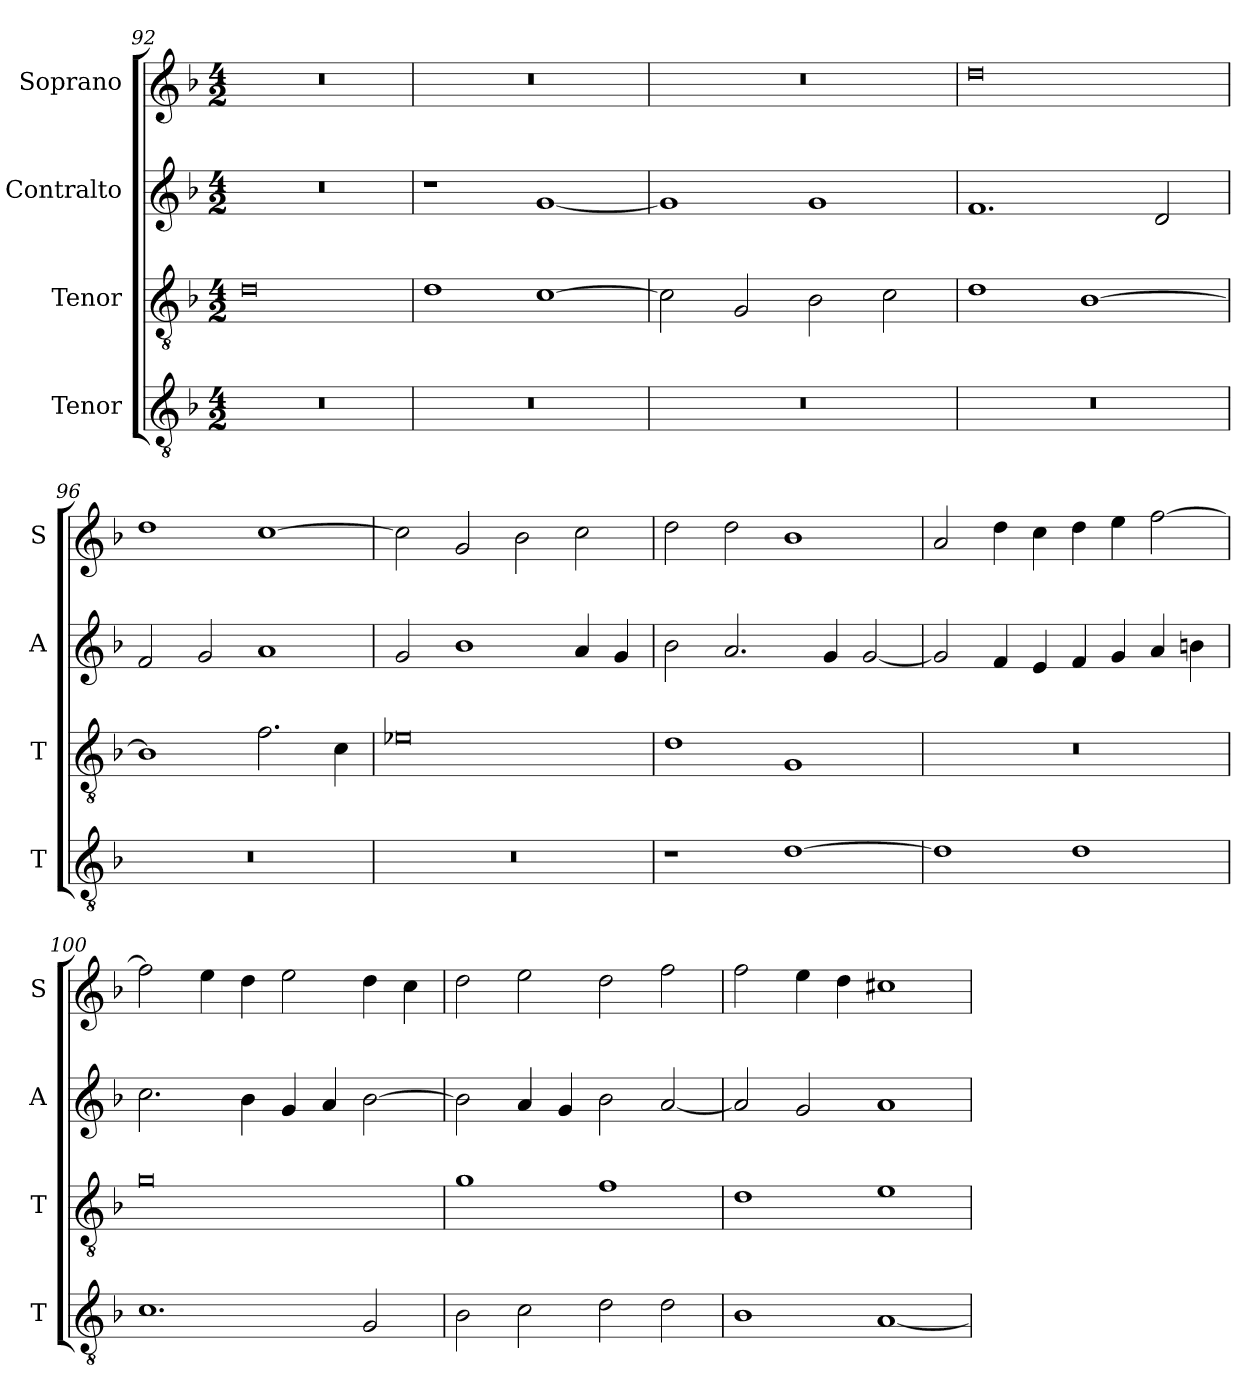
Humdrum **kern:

**kern	**kern	**kern	**kern
*part4	*part3	*part2	*part1
*staff4	*staff3	*staff2	*staff1
*I"Tenor	*I"Tenor	*I"Contralto	*I"Soprano
*I'T	*I'T	*I'A	*I'S
*clefGv2	*clefGv2	*clefG2	*clefG2
*k[b-]	*k[b-]	*k[b-]	*k[b-]
*D:aeo	*D:aeo	*D:aeo	*D:aeo
*M4/2	*M4/2	*M4/2	*M4/2
=92	=92	=92	=92
0r	0d	0r	0r
=93	=93	=93	=93
0r	1d	1r	0r
.	[1c	[1g	.
=94	=94	=94	=94
0r	2c]	1g]	0r
.	2G	.	.
.	2B-	1g	.
.	2c	.	.
=95	=95	=95	=95
0r	1d	1.f	0dd
.	[1B-	.	.
.	.	2d	.
=96	=96	=96	=96
0r	1B-]	2f	1dd
.	.	2g	.
.	2.f	1a	[1cc
.	4c	.	.
=97	=97	=97	=97
0r	0e-X	2g	2cc]
.	.	1b-	2g
.	.	.	2b-
.	.	4a	2cc
.	.	4g	.
=98	=98	=98	=98
1r	1d	2b-	2dd
.	.	2.a	2dd
[1d	1G	.	1b-
.	.	4g	.
.	.	[2g	.
=99	=99	=99	=99
1d]	0r	2g]	2a
.	.	4f	4dd
.	.	4e	4cc
1d	.	4f	4dd
.	.	4g	4ee
.	.	4a	[2ff
.	.	4bn	.
=100	=100	=100	=100
1.c	0g	2.cc	2ff]
.	.	.	4ee
.	.	4b-	4dd
.	.	4g	2ee
.	.	4a	.
2G	.	[2b-	4dd
.	.	.	4cc
=101	=101	=101	=101
2B-	1g	2b-]	2dd
2c	.	4a	2ee
.	.	4g	.
2d	1f	2b-	2dd
2d	.	[2a	2ff
=102	=102	=102	=102
1B-	1d	2a]	2ff
.	.	2g	4ee
.	.	.	4dd
[1A	1e	1a	1cc#X
=	=	=	=
*-	*-	*-	*-
